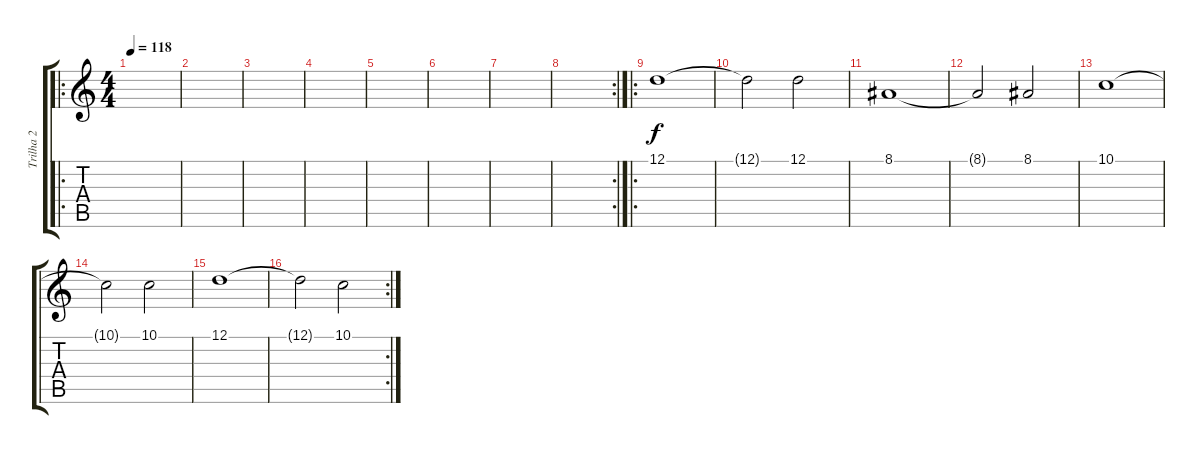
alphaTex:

\track ("Trilha 2" "Trilha 2") {instrument fx6goblins}
\staff {score tabs}
\tuning (D4 A3 G3 C3 G2 D2) {hide}
\ro
\ts (4 4)
\tempo 118
\clef g2
\ks c
|
|
|
|
|
|
|
\rc 2
|
\ro
12.1.1 |
12.1{t}.2 12.1.2 |
8.1.1 |
8.1{t}.2 8.1.2 |
10.1.1 |
10.1{t}.2 10.1.2 |
12.1.1 |
\rc 2
12.1{t}.2 10.1.2
